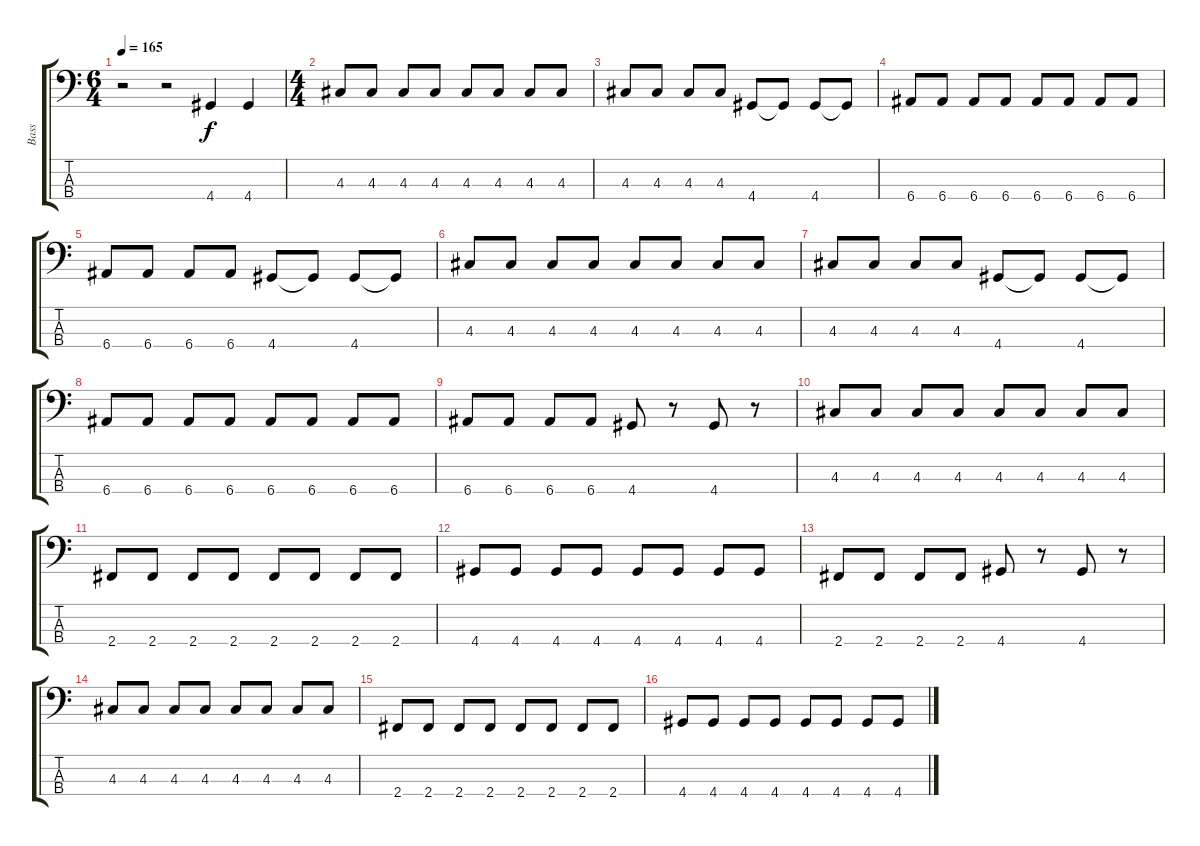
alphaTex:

\track ("Bass" "Bass") {instrument electricbassfinger}
\staff {score tabs}
\tuning (G2 D2 A1 E1) {hide}
\ts (6 4)
\tempo 165
\clef f4
\ks c
r.2{dy f instrument electricbassfinger} r.2 4.4.4 4.4.4 |
\ts (4 4)
4.3.8 4.3.8 4.3.8 4.3.8 4.3.8 4.3.8 4.3.8 4.3.8 |
4.3.8 4.3.8 4.3.8 4.3.8 4.4.8 4.4{t}.8 4.4.8 4.4{t}.8 |
6.4.8 6.4.8 6.4.8 6.4.8 6.4.8 6.4.8 6.4.8 6.4.8 |
6.4.8 6.4.8 6.4.8 6.4.8 4.4.8 4.4{t}.8 4.4.8 4.4{t}.8 |
4.3.8 4.3.8 4.3.8 4.3.8 4.3.8 4.3.8 4.3.8 4.3.8 |
4.3.8 4.3.8 4.3.8 4.3.8 4.4.8 4.4{t}.8 4.4.8 4.4{t}.8 |
6.4.8 6.4.8 6.4.8 6.4.8 6.4.8 6.4.8 6.4.8 6.4.8 |
6.4.8 6.4.8 6.4.8 6.4.8 4.4.8 r.8 4.4.8 r.8 |
4.3.8 4.3.8 4.3.8 4.3.8 4.3.8 4.3.8 4.3.8 4.3.8 |
2.4.8 2.4.8 2.4.8 2.4.8 2.4.8 2.4.8 2.4.8 2.4.8 |
4.4.8 4.4.8 4.4.8 4.4.8 4.4.8 4.4.8 4.4.8 4.4.8 |
2.4.8 2.4.8 2.4.8 2.4.8 4.4.8 r.8 4.4.8 r.8 |
4.3.8 4.3.8 4.3.8 4.3.8 4.3.8 4.3.8 4.3.8 4.3.8 |
2.4.8 2.4.8 2.4.8 2.4.8 2.4.8 2.4.8 2.4.8 2.4.8 |
4.4.8 4.4.8 4.4.8 4.4.8 4.4.8 4.4.8 4.4.8 4.4.8
